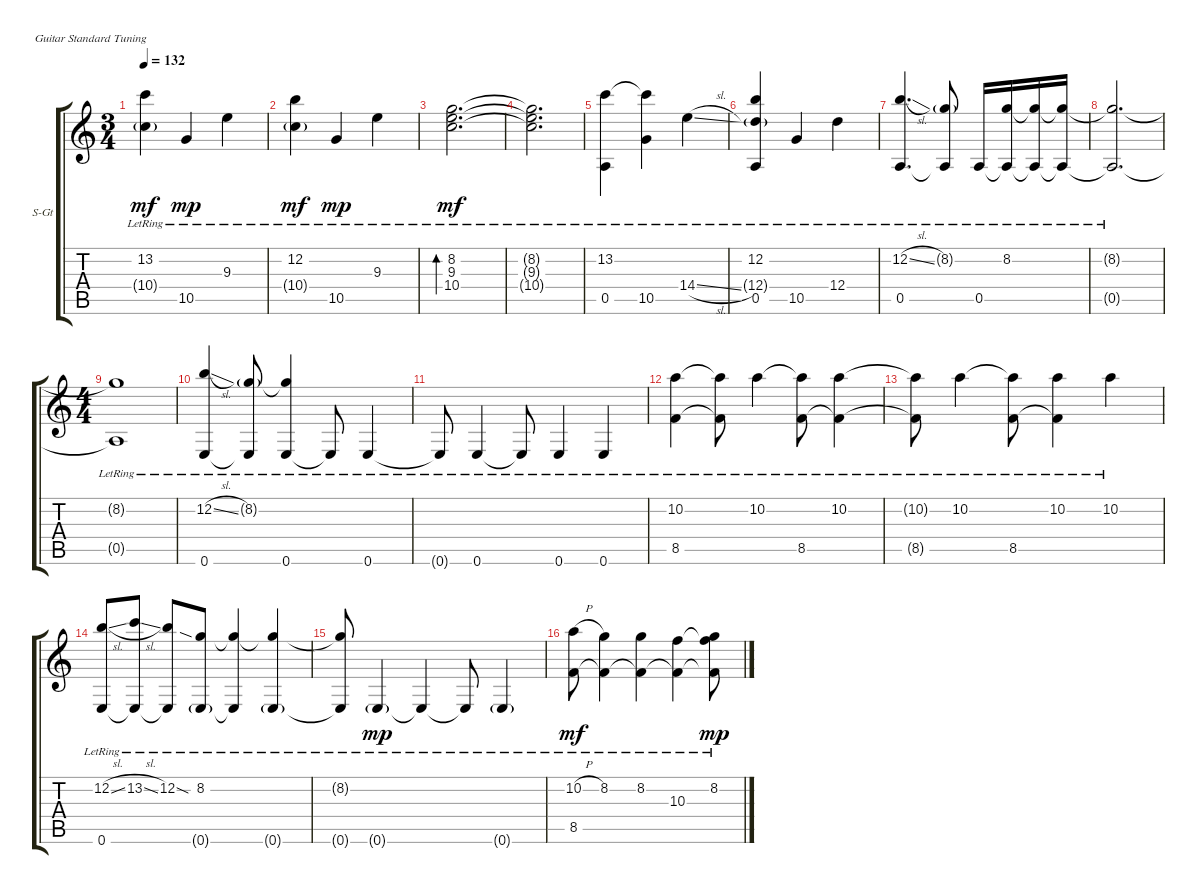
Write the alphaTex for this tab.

\bracketExtendMode groupsimilarinstruments
\firstSystemTrackNameOrientation horizontal
\otherSystemsTrackNameOrientation horizontal
\track ("Track 1" "S-Gt") {instrument acousticguitarsteel}
\staff {score tabs}
\tuning (E4 B3 G3 D3 A2 E2)
\ts (3 4)
\tempo 132
\clef g2
\ks c
(13.2{lr} 10.4{g}).4{dy mf instrument acousticguitarsteel} 10.5{lr}.4{dy mp} 9.3{lr}.4 |
(12.2{lr} 10.4{g}).4{dy mf} 10.5{lr}.4{dy mp} 9.3{lr}.4 |
(9.3{lr} 10.4{lr} 8.2{lr}).2{d bd 240 dy mf} |
(9.3{lr t} 10.4{lr t} 8.2{lr t}).2{d} |
(13.2{lr} 0.5{lr}).4 (10.5 13.2{lr t}).4 14.4{sl lr}.4 |
(12.2{lr} 0.5 12.4{g}).4 10.5{lr}.4 12.4{lr}.4 |
(12.2{sl lr} 0.5{lr}).4{d} (8.2{g lr} 0.5{lr t}).8 0.5{lr}.16 (8.2 0.5{lr t}).16 (8.2{t} 0.5{lr t}).16 (0.5{lr t} 8.2{t}).16 |
(8.2{lr t} 0.5{lr t}).2{d} |
\ts (4 4)
(8.2{lr t} 0.5{lr t}).1 |
(12.2{sl lr} 0.6{lr}).4 (8.2{g lr} 0.6{lr t}).8 (8.2{lr t} 0.6{lr}).4 0.6{lr t}.8 0.6{lr}.4 |
0.6{lr t}.8 0.6{lr}.4 0.6{lr t}.8 0.6{lr}.4 0.6{lr}.4 |
(10.2{lr} 8.5{lr}).4 (10.2{lr t} 8.5{lr t}).8 10.2{lr}.4 (10.2{lr t} 8.5).8 (10.2{lr} 8.5{t}).4 |
(10.2{lr t} 8.5{t}).8 10.2{lr}.4 (10.2{lr t} 8.5).8 (10.2{lr} 8.5{t}).4 10.2{lr}.4 |
(12.2{sl lr} 0.6{lr}).8 (13.2{sl lr} 0.6{lr t}).8 (12.2{lr} 0.6{lr t}).8 (8.2{sia lr} 0.6{g lr}).8 (8.2{lr t} 0.6{lr t}).4 (8.2{lr t} 0.6{g lr}).4 |
(8.2{lr t} 0.6{lr t}).8 0.6{g lr}.4{dy mp} 0.6{lr t}.4 0.6{lr t}.8 0.6{g lr}.4 |
(10.2{h lr} 8.5{lr}).8{dy mf} (8.2{lr} 8.5{lr t}).4 (8.2{lr} 8.5{lr t}).4 (10.3{lr} 8.5{lr t}).4 (8.5{lr t} 10.3{lr t} 8.2).8{dy mp}
